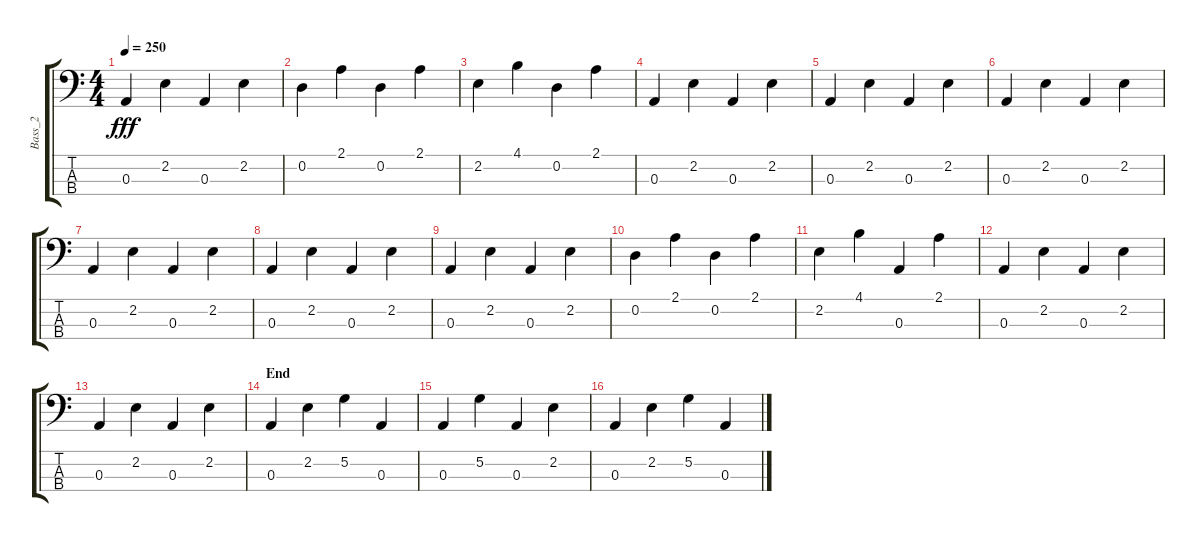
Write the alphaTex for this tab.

\track ("Bass_2" "Bass_2") {instrument acousticbass}
\staff {score tabs}
\tuning (G2 D2 A1 E1) {hide}
\ts (4 4)
\tempo 250
\clef f4
\ks c
0.3.4{dy fff} 2.2.4 0.3.4 2.2.4 |
0.2.4 2.1.4 0.2.4 2.1.4 |
2.2.4 4.1.4 0.2.4 2.1.4 |
0.3.4 2.2.4 0.3.4 2.2.4 |
0.3.4 2.2.4 0.3.4 2.2.4 |
0.3.4 2.2.4 0.3.4 2.2.4 |
0.3.4 2.2.4 0.3.4 2.2.4 |
0.3.4 2.2.4 0.3.4 2.2.4 |
0.3.4 2.2.4 0.3.4 2.2.4 |
0.2.4 2.1.4 0.2.4 2.1.4 |
2.2.4 4.1.4 0.3.4 2.1.4 |
0.3.4 2.2.4 0.3.4 2.2.4 |
0.3.4 2.2.4 0.3.4 2.2.4 |
\section ("" "End")
0.3.4 2.2.4 5.2.4 0.3.4 |
0.3.4 5.2.4 0.3.4 2.2.4 |
0.3.4 2.2.4 5.2.4 0.3.4
